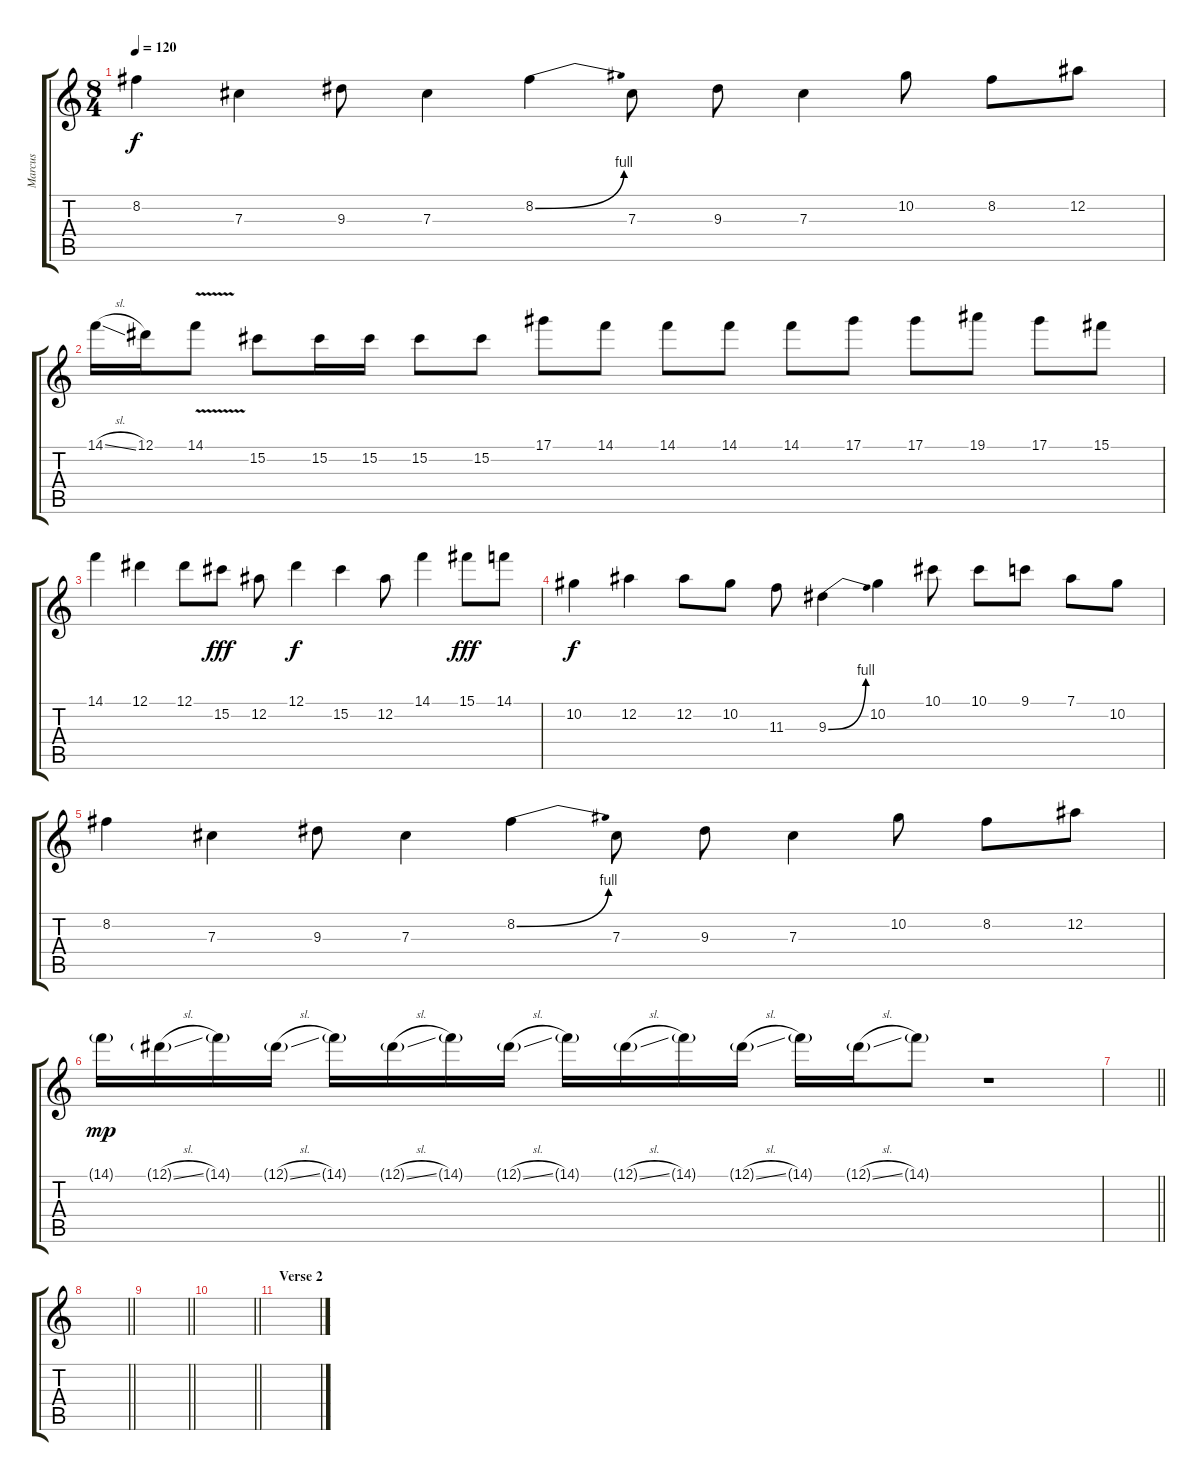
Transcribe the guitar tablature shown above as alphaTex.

\track ("Marcus" "Marcus") {instrument overdrivenguitar}
\staff {score tabs}
\tuning (Eb4 Bb3 Gb3 Db3 Ab2 Eb2) {hide}
\ts (8 4)
\tempo 120
\clef g2
\ks c
8.2.4{dy f} 7.3.4 9.3.8 7.3.4 8.2{be (bend 0 0 60 4)}.4 7.3.8 9.3.8 7.3.4 10.2.8 8.2.8 12.2.8 |
14.1{sl}.16 12.1.16 14.1{v}.8 15.2.8 15.2.16 15.2.16 15.2.8 15.2.8 17.1.8 14.1.8 14.1.8 14.1.8 14.1.8 17.1.8 17.1.8 19.1.8 17.1.8 15.1.8 |
14.1.4 12.1.4 12.1.8 15.2.8{dy fff} 12.2.8 12.1.4{dy f} 15.2.4 12.2.8 14.1.4 15.1.8{dy fff} 14.1.8 |
10.2.4{dy f} 12.2.4 12.2.8 10.2.8 11.3.8 9.3{be (bend 0 0 60 4)}.4 10.2.4 10.1.8 10.1.8 9.1.8 7.1.8 10.2.8 |
8.2.4 7.3.4 9.3.8 7.3.4 8.2{be (bend 0 0 60 4)}.4 7.3.8 9.3.8 7.3.4 10.2.8 8.2.8 12.2.8 |
14.1{g}.16{dy mp} 12.1{sl g}.16 14.1{g}.16 12.1{sl g}.16 14.1{g}.16 12.1{sl g}.16 14.1{g}.16 12.1{sl g}.16 14.1{g}.16 12.1{sl g}.16 14.1{g}.16 12.1{sl g}.16 14.1{g}.16 12.1{sl g}.16 14.1{g}.8 r.1 |
\barLineRight lightlight
|
\barLineRight lightlight
|
\barLineRight lightlight
|
\barLineRight lightlight
|
\section ("" "Verse 2")
